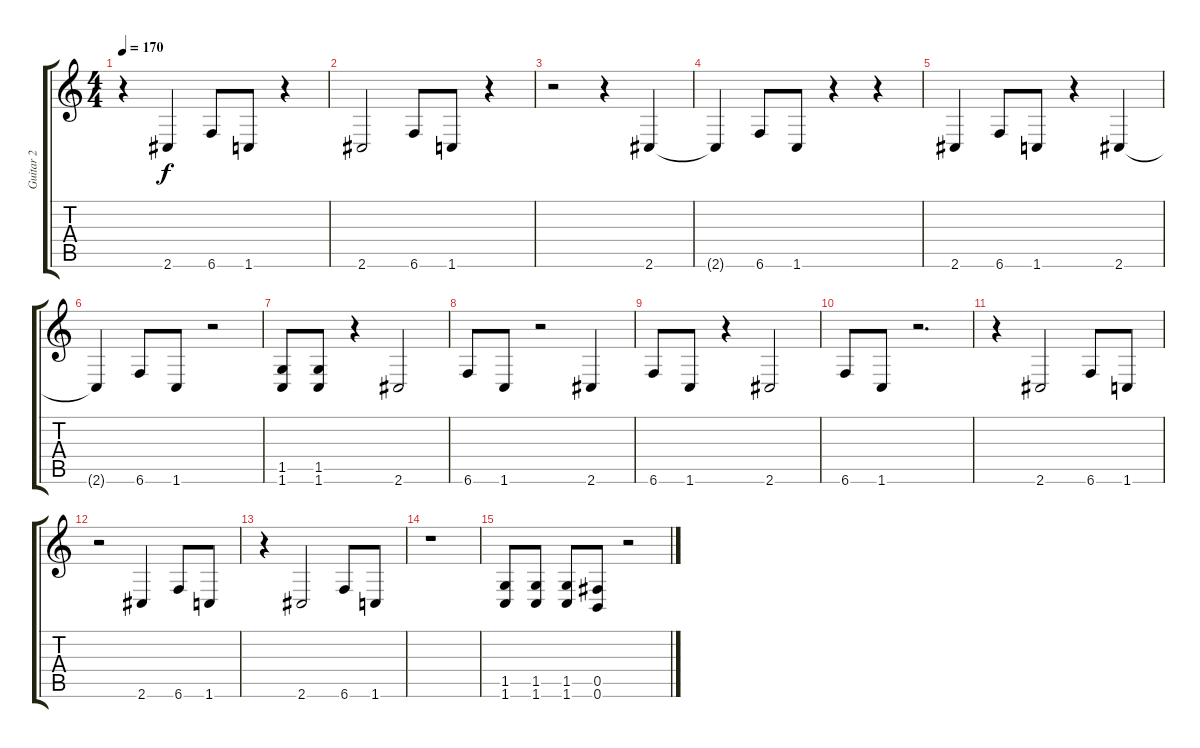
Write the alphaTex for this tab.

\track ("Guitar 2" "Guitar 2") {instrument electricguitarmuted}
\staff {score tabs}
\tuning (Db4 Ab3 E3 B2 Gb2 B1) {hide}
\ts (4 4)
\tempo 170
\clef g2
\ks c
r.4{dy f} 2.6.4 6.6.8 1.6.8 r.4 |
2.6.2 6.6.8 1.6.8 r.4 |
r.2 r.4 2.6.4 |
2.6{t}.4 6.6.8 1.6.8 r.4 r.4 |
2.6.4 6.6.8 1.6.8 r.4 2.6.4 |
2.6{t}.4 6.6.8 1.6.8 r.2 |
(1.5 1.6).8 (1.5 1.6).8 r.4 2.6.2 |
6.6.8 1.6.8 r.2 2.6.4 |
6.6.8 1.6.8 r.4 2.6.2 |
6.6.8 1.6.8 r.2{d} |
r.4 2.6.2 6.6.8 1.6.8 |
r.2 2.6.4 6.6.8 1.6.8 |
r.4 2.6.2 6.6.8 1.6.8 |
r.1 |
(1.5 1.6).8 (1.5 1.6).8 (1.5 1.6).8 (0.5 0.6).8 r.2
